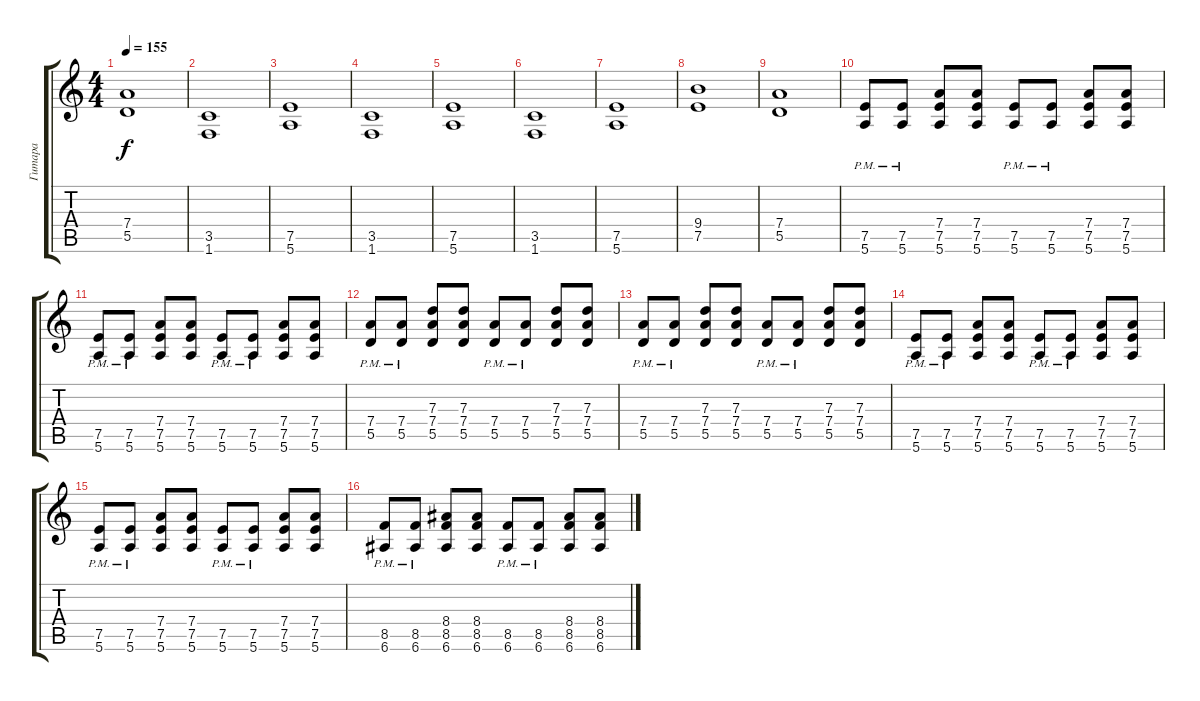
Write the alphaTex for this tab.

\track ("Гитара" "Гитара") {instrument distortionguitar}
\staff {score tabs}
\tuning (E4 B3 G3 D3 A2 E2) {hide}
\ts (4 4)
\tempo 155
\clef g2
\ks c
(7.4 5.5).1{dy f} |
(3.5 1.6).1 |
(7.5 5.6).1 |
(3.5 1.6).1 |
(7.5 5.6).1 |
(3.5 1.6).1 |
(7.5 5.6).1 |
(9.4 7.5).1 |
(7.4 5.5).1 |
(7.5{pm} 5.6{pm}).8 (7.5{pm} 5.6{pm}).8 (7.4 7.5 5.6).8 (7.4 7.5 5.6).8 (7.5{pm} 5.6{pm}).8 (7.5{pm} 5.6{pm}).8 (7.4 7.5 5.6).8 (7.4 7.5 5.6).8 |
(7.5{pm} 5.6{pm}).8 (7.5{pm} 5.6{pm}).8 (7.4 7.5 5.6).8 (7.4 7.5 5.6).8 (7.5{pm} 5.6{pm}).8 (7.5{pm} 5.6{pm}).8 (7.4 7.5 5.6).8 (7.4 7.5 5.6).8 |
(7.4{pm} 5.5{pm}).8 (7.4{pm} 5.5{pm}).8 (7.3 7.4 5.5).8 (7.3 7.4 5.5).8 (7.4{pm} 5.5{pm}).8 (7.4{pm} 5.5{pm}).8 (7.3 7.4 5.5).8 (7.3 7.4 5.5).8 |
(7.4{pm} 5.5{pm}).8 (7.4{pm} 5.5{pm}).8 (7.3 7.4 5.5).8 (7.3 7.4 5.5).8 (7.4{pm} 5.5{pm}).8 (7.4{pm} 5.5{pm}).8 (7.3 7.4 5.5).8 (7.3 7.4 5.5).8 |
(7.5{pm} 5.6{pm}).8 (7.5{pm} 5.6{pm}).8 (7.4 7.5 5.6).8 (7.4 7.5 5.6).8 (7.5{pm} 5.6{pm}).8 (7.5{pm} 5.6{pm}).8 (7.4 7.5 5.6).8 (7.4 7.5 5.6).8 |
(7.5{pm} 5.6{pm}).8 (7.5{pm} 5.6{pm}).8 (7.4 7.5 5.6).8 (7.4 7.5 5.6).8 (7.5{pm} 5.6{pm}).8 (7.5{pm} 5.6{pm}).8 (7.4 7.5 5.6).8 (7.4 7.5 5.6).8 |
(8.5{pm} 6.6{pm}).8 (8.5{pm} 6.6{pm}).8 (8.4 8.5 6.6).8 (8.4 8.5 6.6).8 (8.5{pm} 6.6{pm}).8 (8.5{pm} 6.6{pm}).8 (8.4 8.5 6.6).8 (8.4 8.5 6.6).8
